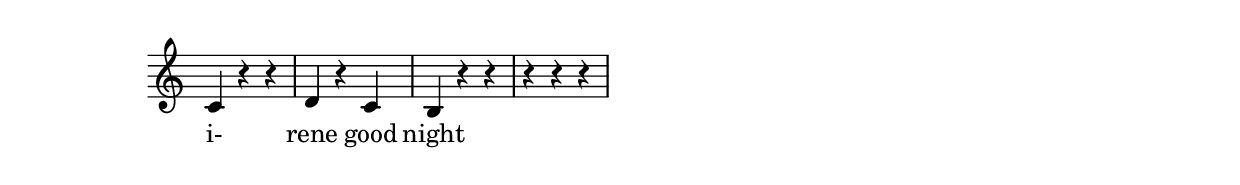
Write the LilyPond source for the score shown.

#(ly:set-option 'midi-extension "mid")
\version "2.12.3"
\include "english.ly"
\header{
title = ""
composer = ""
}
%{
TimeSignature: 3/4

| S - - | R - S | N - - | - - - |
                  .
  i-      rene good night

%}
melody = {
\once \override Staff.TimeSignature #'stencil = ##f
\clef treble
\key c \major
\autoBeamOn
\cadenzaOn


 \bar "|"  c'4 r4 r4 \bar "|"  d'4 r4 c'4 \bar "|"  b4 r4 r4 \bar "|"  r4 r4 r4 \bar "|" 
}


text = \lyricmode {
i- rene good night
}

\score{

<<
\new Voice = "one" {
\melody
}
\new Lyrics \lyricsto "one" \text
>>
\layout {
\context {
\Score
\remove "Bar_number_engraver"
}
}
\midi {
\context {
\Score
tempoWholesPerMinute = #(ly:make-moment 200 4)
}
}
}